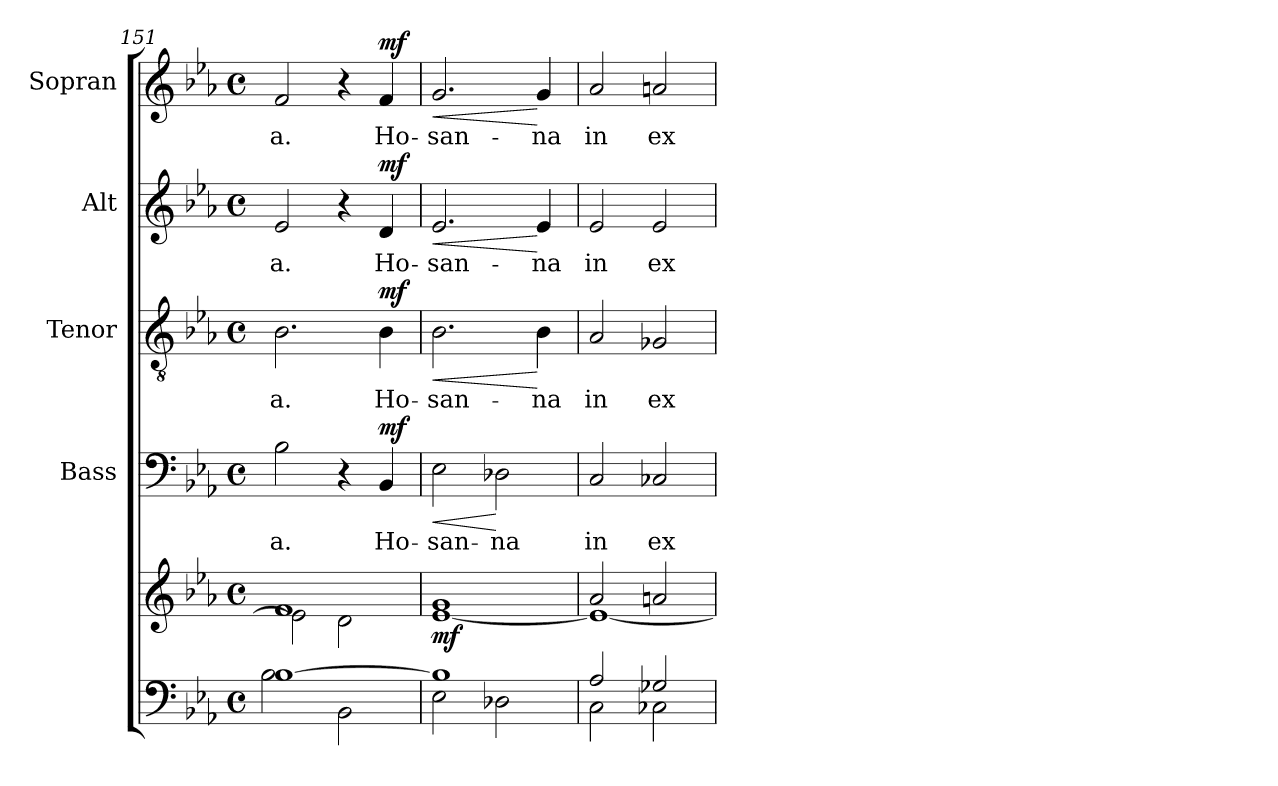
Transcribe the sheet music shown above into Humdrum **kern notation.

**kern	**kern	**dynam	**kern	**text	**dynam	**kern	**text	**dynam	**kern	**text	**dynam	**kern	**text	**dynam
*part5	*part5	*part5	*part4	*part4	*part4	*part3	*part3	*part3	*part2	*part2	*part2	*part1	*part1	*part1
*staff6	*staff5	*staff5/6	*staff4	*staff4	*staff4	*staff3	*staff3	*staff3	*staff2	*staff2	*staff2	*staff1	*staff1	*staff1
*	*	*	*I"Bass	*	*	*I"Tenor	*	*	*I"Alt	*	*	*I"Sopran	*	*
*	*	*	*I'B.	*	*	*I'T.	*	*	*I'A.	*	*	*I'S.	*	*
*clefF4	*clefG2	*	*clefF4	*	*	*clefGv2	*	*	*clefG2	*	*	*clefG2	*	*
*k[b-e-a-]	*k[b-e-a-]	*	*k[b-e-a-]	*	*	*k[b-e-a-]	*	*	*k[b-e-a-]	*	*	*k[b-e-a-]	*	*
*E-:	*E-:	*	*E-:	*	*	*E-:	*	*	*E-:	*	*	*E-:	*	*
*M4/4	*M4/4	*	*M4/4	*	*	*M4/4	*	*	*M4/4	*	*	*M4/4	*	*
*met(c)	*met(c)	*	*met(c)	*	*	*met(c)	*	*	*met(c)	*	*	*met(c)	*	*
=151	=151	=151	=151	=151	=151	=151	=151	=151	=151	=151	=151	=151	=151	=151
*^	*^	*	*	*	*	*	*	*	*	*	*	*	*	*
!	!	!	!	!	!	!LO:LY:b	!	!	!LO:LY:b	!	!	!LO:LY:b	!	!	!LO:LY:b	!
[>1B-	2B-\	1f	2e-\]	.	2B-\	-a.	.	2.B-\	-a.	.	2e-/	-a.	.	2f/	-a.	.
.	2BB-\	.	2d\	.	4r	.	.	.	.	.	4r	.	.	4r	.	.
!	!	!	!	!	!	!LO:LY:b	!LO:DY:a	!	!LO:LY:b	!LO:DY:a	!	!LO:LY:b	!LO:DY:a	!	!LO:LY:b	!LO:DY:a
.	.	.	.	.	4BB-/	Ho-	mf	4B-\	Ho-	mf	4d/	Ho-	mf	4f/	Ho-	mf
=152	=152	=152	=152	=152	=152	=152	=152	=152	=152	=152	=152	=152	=152	=152	=152	=152
!	!	!	!	!LO:DY:b	!	!LO:LY:b	!LO:HP:b	!	!LO:LY:b	!LO:HP:b	!	!LO:LY:b	!LO:HP:b	!	!LO:LY:b	!LO:HP:b
1B-]	2E-\	1g	[<1e-	mf	2E-\	-san-	<	2.B-\	-san-	<	2.e-/	-san-	<	2.g/	-san-	<
!	!	!	!	!	!	!LO:LY:b	!	!	!	!	!	!	!	!	!	!
.	2D-X\	.	.	.	2D-X\	-na	[	.	.	.	.	.	.	.	.	.
!	!	!	!	!	!	!	!	!	!LO:LY:b	!	!	!LO:LY:b	!	!	!LO:LY:b	!
.	.	.	.	.	.	.	.	4B-\	-na	[	4e-/	-na	[	4g/	-na	[
=153	=153	=153	=153	=153	=153	=153	=153	=153	=153	=153	=153	=153	=153	=153	=153	=153
!	!	!	!	!	!	!LO:LY:b	!	!	!LO:LY:b	!	!	!LO:LY:b	!	!	!LO:LY:b	!
2A-/	2C\	2a-/	1e-_	.	2C/	in	.	2A-/	in	.	2e-/	in	.	2a-/	in	.
!	!	!	!	!	!	!LO:LY:b	!	!	!LO:LY:b	!	!	!LO:LY:b	!	!	!LO:LY:b	!
2G-X/	2C-X\	2an/	.	.	2C-X/	ex-	.	2G-X/	ex-	.	2e-/	ex-	.	2an/	ex-	.
*v	*v	*	*	*	*	*	*	*	*	*	*	*	*	*	*	*
*	*v	*v	*	*	*	*	*	*	*	*	*	*	*	*	*
=	=	=	=	=	=	=	=	=	=	=	=	=	=	=
*-	*-	*-	*-	*-	*-	*-	*-	*-	*-	*-	*-	*-	*-	*-
